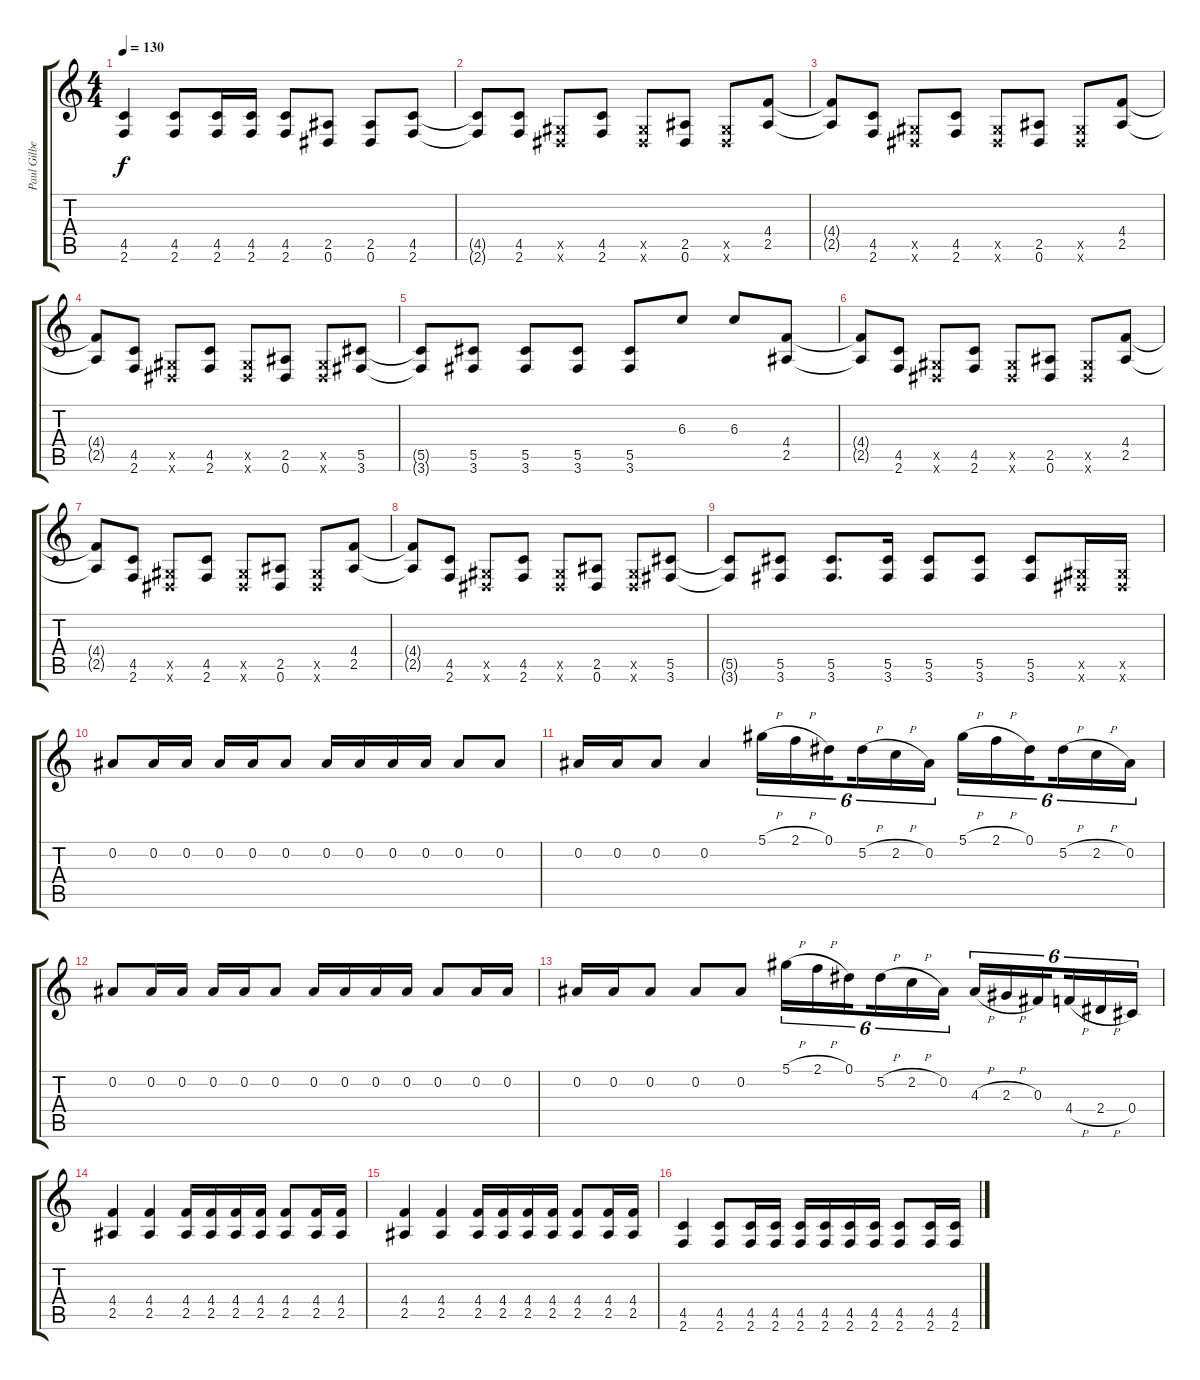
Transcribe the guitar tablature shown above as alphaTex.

\track ("Paul Gilbert" "Paul Gilbe") {instrument distortionguitar}
\staff {score tabs}
\tuning (Eb4 Bb3 Gb3 Db3 Ab2 Eb2) {hide}
\ts (4 4)
\tempo 130
\clef g2
\ks c
(4.5 2.6).4{dy f} (4.5 2.6).8 (4.5 2.6).16 (4.5 2.6).16 (4.5 2.6).8 (2.5 0.6).8 (2.5 0.6).8 (4.5 2.6).8 |
(4.5{t} 2.6{t}).8 (4.5 2.6).8 (0.5{x} 0.6{x}).8 (4.5 2.6).8 (0.5{x} 0.6{x}).8 (2.5 0.6).8 (0.5{x} 0.6{x}).8 (4.4 2.5).8 |
(4.4{t} 2.5{t}).8 (4.5 2.6).8 (0.5{x} 0.6{x}).8 (4.5 2.6).8 (0.5{x} 0.6{x}).8 (2.5 0.6).8 (0.5{x} 0.6{x}).8 (4.4 2.5).8 |
(4.4{t} 2.5{t}).8 (4.5 2.6).8 (0.5{x} 0.6{x}).8 (4.5 2.6).8 (0.5{x} 0.6{x}).8 (2.5 0.6).8 (0.5{x} 0.6{x}).8 (5.5 3.6).8 |
(5.5{t} 3.6{t}).8 (5.5 3.6).8 (5.5 3.6).8 (5.5 3.6).8 (5.5 3.6).8 6.3.8 6.3.8 (4.4 2.5).8 |
(4.4{t} 2.5{t}).8 (4.5 2.6).8 (0.5{x} 0.6{x}).8 (4.5 2.6).8 (0.5{x} 0.6{x}).8 (2.5 0.6).8 (0.5{x} 0.6{x}).8 (4.4 2.5).8 |
(4.4{t} 2.5{t}).8 (4.5 2.6).8 (0.5{x} 0.6{x}).8 (4.5 2.6).8 (0.5{x} 0.6{x}).8 (2.5 0.6).8 (0.5{x} 0.6{x}).8 (4.4 2.5).8 |
(4.4{t} 2.5{t}).8 (4.5 2.6).8 (0.5{x} 0.6{x}).8 (4.5 2.6).8 (0.5{x} 0.6{x}).8 (2.5 0.6).8 (0.5{x} 0.6{x}).8 (5.5 3.6).8 |
(5.5{t} 3.6{t}).8 (5.5 3.6).8 (5.5 3.6).8{d} (5.5 3.6).16 (5.5 3.6).8 (5.5 3.6).8 (5.5 3.6).8 (0.5{x} 0.6{x}).16 (0.5{x} 0.6{x}).16 |
0.2.8 0.2.16 0.2.16 0.2.16 0.2.16 0.2.8 0.2.16 0.2.16 0.2.16 0.2.16 0.2.8 0.2.8 |
0.2.16 0.2.16 0.2.8 0.2.4 5.1{h}.16{tu (6 4)} 2.1{h}.16{tu (6 4)} 0.1.16{tu (6 4) beam splitsecondary} 5.2{h}.16{tu (6 4)} 2.2{h}.16{tu (6 4)} 0.2.16{tu (6 4)} 5.1{h}.16{tu (6 4)} 2.1{h}.16{tu (6 4)} 0.1.16{tu (6 4) beam splitsecondary} 5.2{h}.16{tu (6 4)} 2.2{h}.16{tu (6 4)} 0.2.16{tu (6 4)} |
0.2.8 0.2.16 0.2.16 0.2.16 0.2.16 0.2.8 0.2.16 0.2.16 0.2.16 0.2.16 0.2.8 0.2.16 0.2.16 |
0.2.16 0.2.16 0.2.8 0.2.8 0.2.8 5.1{h}.16{tu (6 4)} 2.1{h}.16{tu (6 4)} 0.1.16{tu (6 4) beam splitsecondary} 5.2{h}.16{tu (6 4)} 2.2{h}.16{tu (6 4)} 0.2.16{tu (6 4)} 4.3{h}.16{tu (6 4)} 2.3{h}.16{tu (6 4)} 0.3.16{tu (6 4) beam splitsecondary} 4.4{h}.16{tu (6 4)} 2.4{h}.16{tu (6 4)} 0.4.16{tu (6 4)} |
(4.4 2.5).4 (4.4 2.5).4 (4.4 2.5).16 (4.4 2.5).16 (4.4 2.5).16 (4.4 2.5).16 (4.4 2.5).8 (4.4 2.5).16 (4.4 2.5).16 |
(4.4 2.5).4 (4.4 2.5).4 (4.4 2.5).16 (4.4 2.5).16 (4.4 2.5).16 (4.4 2.5).16 (4.4 2.5).8 (4.4 2.5).16 (4.4 2.5).16 |
(4.5 2.6).4 (4.5 2.6).8 (4.5 2.6).16 (4.5 2.6).16 (4.5 2.6).16 (4.5 2.6).16 (4.5 2.6).16 (4.5 2.6).16 (4.5 2.6).8 (4.5 2.6).16 (4.5 2.6).16
